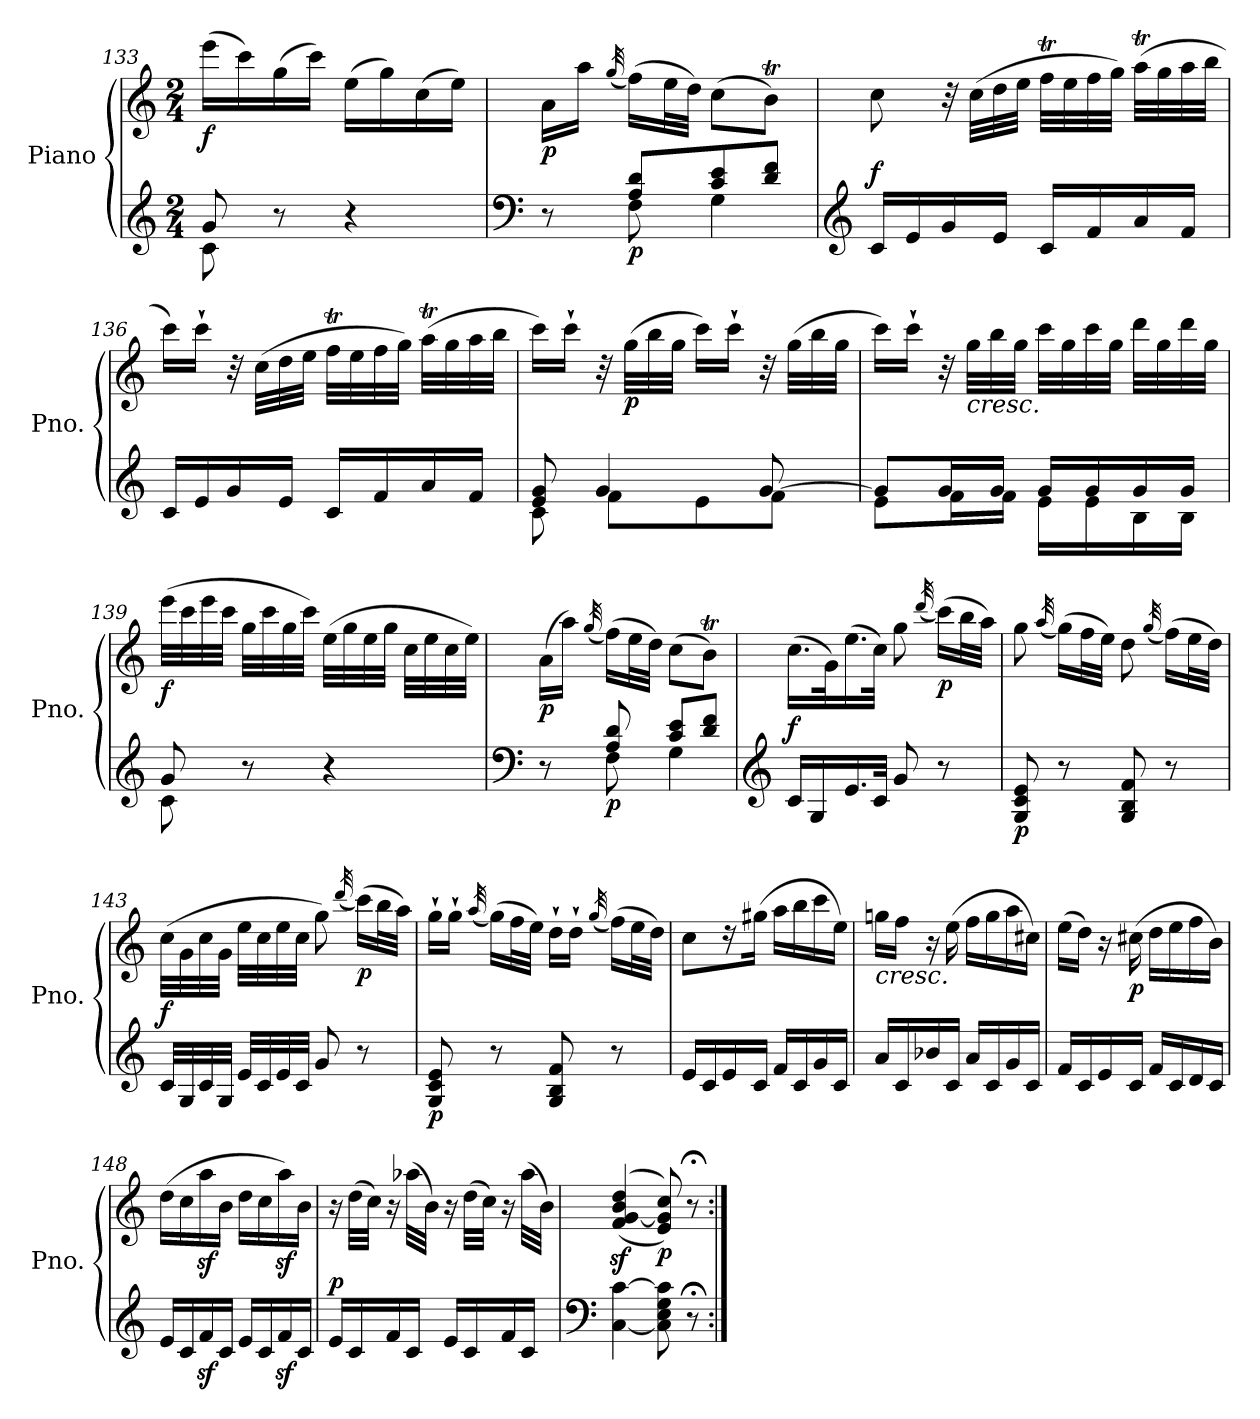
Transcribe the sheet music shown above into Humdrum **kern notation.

**kern	**kern	**dynam
*part1	*part1	*part1
*staff2	*staff1	*staff1/2
*I"Piano	*	*
*I'Pno.	*	*
!!LO:LB:g=z
*clefG2	*clefG2	*
*k[]	*k[]	*
*M2/4	*M2/4	*
=133	=133	=133
*^	*	*
!	!	!	!LO:DY:b
8g/	8c\	(>16eee\LL	f
.	.	16ccc\)	.
8r	4.ryy	(>16gg\	.
.	.	16ccc\JJ)	.
4r	.	(>16ee\LL	.
.	.	16gg\)	.
.	.	(>16cc\	.
.	.	16ee\JJ)	.
=134	=134	=134	=134
*clefF4	*	*	*
!	!	!	!LO:DY:b
8r	8ryy	16a\LL	p
.	.	16aa\JJ	.
.	.	(<32qgg/	.
!	!	!	!LO:DY:b=2
8A/ 8d/L	8F\	(>16ff\LL)	p
.	.	32ee\L	.
.	.	32dd\JJJ)	.
8c/ 8e/	4G\	(>8cc\L	.
8d/ 8f/J	.	8bt\J)	.
*v	*v	*	*
=135	=135	=135
*clefG2	*	*
!	!	!LO:DY:a=2
16c/LL	8cc\	f
16e/	.	.
16g/	32r	.
.	(>32cc\LLL	.
16e/JJ	32dd\	.
.	32ee\JJJ	.
16c/LL	32ffT\LLL	.
.	32ee\	.
16f/	32ff\	.
.	32gg\JJJ)	.
16a/	(>32aaT\LLL	.
.	32gg\	.
16f/JJ	32aa\	.
.	32bb\JJJ	.
=136	=136	=136
16c/LL	16ccc\LL)	.
16e/	16ccc`\JJ	.
16g/	32r	.
.	(>32cc\LLL	.
16e/JJ	32dd\	.
.	32ee\JJJ	.
16c/LL	32ffT\LLL	.
.	32ee\	.
16f/	32ff\	.
.	32gg\JJJ)	.
16a/	(>32aaT\LLL	.
.	32gg\	.
16f/JJ	32aa\	.
.	32bb\JJJ	.
!!LO:LB:g=z
=137	=137	=137
*^	*	*
8e/ 8g/	8c\	16ccc\LL)	.
.	.	16ccc`\JJ	.
4g/	8f\L	32r	.
!	!	!	!LO:DY:b
.	.	(>32gg\LLL	p
.	.	32bb\	.
.	.	32gg\JJJ	.
.	8e\	16ccc\LL)	.
.	.	16ccc`\JJ	.
[8g/	8f\J	32r	.
.	.	(>32gg\LLL	.
.	.	32bb\	.
.	.	32gg\JJJ	.
=138	=138	=138	=138
8g/L]	8e\L	16ccc\LL)	.
.	.	16ccc`\JJ	.
16g/L	16f\L	32r	.
!	!	!LO:TX:b:i:t=cresc.	!
.	.	32gg\LLL	.
16g/JJ	16f\JJ	32bb\	.
.	.	32gg\JJJ	.
16g/LL	16e\LL	32ccc\LLL	.
.	.	32gg\	.
16g/	16e\	32ccc\	.
.	.	32gg\JJJ	.
16g/	16B\	32ddd\LLL	.
.	.	32gg\	.
16g/JJ	16B\JJ	32ddd\	.
.	.	32gg\JJJ	.
=139	=139	=139	=139
!	!	!	!LO:DY:b
8g/	8c\	(>32eee\LLL	f
.	.	32ccc\	.
.	.	32eee\	.
.	.	32ccc\JJJ	.
8r	4.ryy	32gg\LLL	.
.	.	32ccc\	.
.	.	32gg\	.
.	.	32ccc\JJJ)	.
4r	.	(>32ee\LLL	.
.	.	32gg\	.
.	.	32ee\	.
.	.	32gg\JJJ	.
.	.	32cc\LLL	.
.	.	32ee\	.
.	.	32cc\	.
.	.	32ee\JJJ)	.
=140	=140	=140	=140
*clefF4	*	*	*
!	!	!	!LO:DY:b
8r	8ryy	(>16a\LL	p
.	.	16aa\JJ)	.
.	.	(<32qgg/	.
!	!	!	!LO:DY:b=2
8A/ 8d/	8F\	(>16ff\LL)	p
.	.	32ee\L	.
.	.	32dd\JJJ)	.
8c/ 8e/L	4G\	(>8cc\L	.
8d/ 8f/J	.	8bt\J)	.
*v	*v	*	*
!!LO:LB:g=z
=141	=141	=141
*clefG2	*	*
!	!	!LO:DY:a=2
16c/LL	(>16.cc\LL	f
16G/	.	.
.	32g\K)	.
16.e/	(>16.ee\	.
32c/JJk	32cc\JJk)	.
8g/	8gg\	.
.	(<32qddd/	.
!	!	!LO:DY:b
8r	(>16ccc\LL)	p
.	32bb\L	.
.	32aa\JJJ)	.
=142	=142	=142
!	!	!LO:DY:b=2
8G/ 8c/ 8e/	8gg\	p
.	(<32qaa/	.
8r	(>16gg\LL)	.
.	32ff\L	.
.	32ee\JJJ)	.
8G/ 8B/ 8f/	8dd\	.
.	(<32qgg/	.
8r	(>16ff\LL)	.
.	32ee\L	.
.	32dd\JJJ)	.
=143	=143	=143
!	!	!LO:DY:a=2
32c/LLL	(>32cc\LLL	f
32G/	32g\	.
32c/	32cc\	.
32G/JJJ	32g\JJJ	.
32e/LLL	32ee\LLL	.
32c/	32cc\	.
32e/	32ee\	.
32c/JJJ	32cc\JJJ	.
8g/	8gg\)	.
.	(<32qddd/	.
!	!	!LO:DY:b
8r	(>16ccc\LL)	p
.	32bb\L	.
.	32aa\JJJ)	.
=144	=144	=144
!	!	!LO:DY:b=2
8G/ 8c/ 8e/	16gg`\LL	p
.	16gg`\JJ	.
.	(<32qaa/	.
8r	(>16gg\LL)	.
.	32ff\L	.
.	32ee\JJJ)	.
8G/ 8B/ 8f/	16dd`\LL	.
.	16dd`\JJ	.
.	(<32qgg/	.
8r	(>16ff\LL)	.
.	32ee\L	.
.	32dd\JJJ)	.
=145	=145	=145
16e/LL	8cc\L	.
16c/	.	.
16e/	16r	.
16c/JJ	(>16gg#X\Jk	.
16f/LL	16aa\LL	.
16c/	16bb\	.
16g/	16ccc\	.
16c/JJ	16ee\JJ)	.
!!LO:LB:g=z
=146	=146	=146
!	!LO:TX:b:i:t=cresc.	!
16a/LL	16ggn\LL	.
16c/	16ff\JJ	.
16b-X/	16r	.
16c/JJ	(>16ee\	.
16a/LL	16ff\LL	.
16c/	16gg\	.
16g/	16aa\	.
16c/JJ	16cc#X\JJ)	.
=147	=147	=147
16f/LL	(>16ee\LL	.
16c/	16dd\JJ)	.
16e/	16r	.
!	!	!LO:DY:b
16c/JJ	(>16cc#X\	p
16f/LL	16dd\LL	.
16c/	16ee\	.
16d/	16ff\	.
16c/JJ	16b\JJ)	.
=148	=148	=148
16e/LL	(>16dd\LL	.
16c/	16cc\	.
16fz</	16aaz<\	.
16c/JJ	16b\JJ	.
16e/LL	16dd\LL	.
16c/	16cc\	.
16fz</	16aaz<\)	.
16c/JJ	16b\JJ	.
=149	=149	=149
!	!	!LO:DY:a=2
16e/LL	16r	p
16c/	(>32dd\LLL	.
.	32cc\JJJ)	.
16f/	16r	.
16c/JJ	(>32aa-X\LLL	.
.	32b\JJJ)	.
16e/LL	16r	.
16c/	(>32dd\LLL	.
.	32cc\JJJ)	.
16f/	16r	.
16c/JJ	(>32aa-\LLL	.
.	32b\JJJ)	.
=150	=150	=150
*clefF4	*	*
[4C\ [4c\	(<(>4f/z< [4g/z< 4b/z< 4dd/z<	.
!	!	!LO:DY:b
8C\] 8E\ 8G\ 8c\]	8e/ 8g/] 8cc/))	p
8r;	8r;<	.
=:|!	=:|!	=:|!
*-	*-	*-
